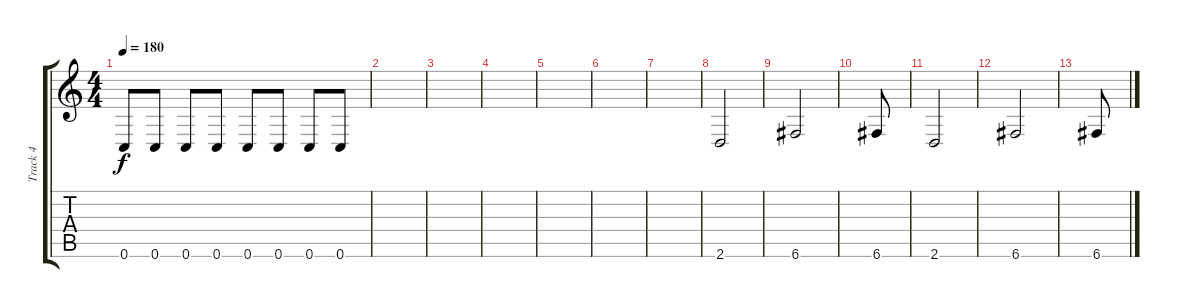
\track ("Track 4" "Track 4") {instrument electricbassfinger}
\staff {score tabs}
\tuning (D4 A3 F3 C3 G2 C2) {hide}
\ts (4 4)
\tempo 180
\clef g2
\ks c
0.6.8{dy f} 0.6.8 0.6.8 0.6.8 0.6.8 0.6.8 0.6.8 0.6.8 |
|
|
|
|
|
|
2.6.2 |
6.6.2 |
6.6.8 |
2.6.2 |
6.6.2 |
6.6.8
